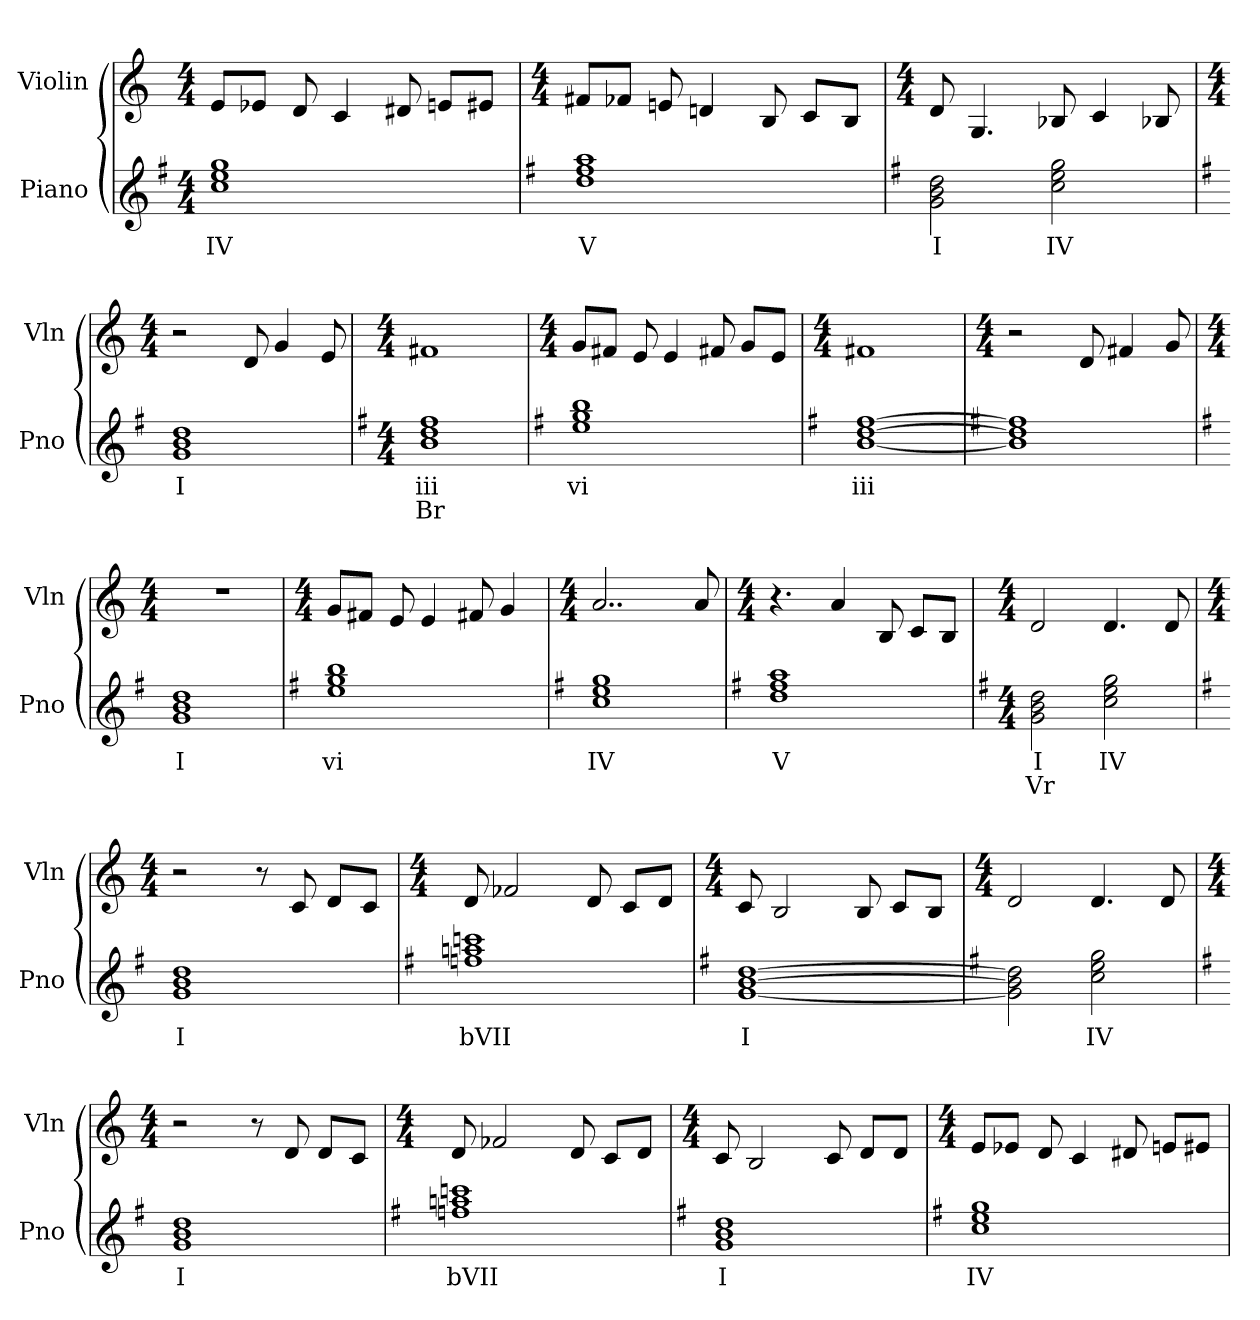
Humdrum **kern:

**kern	**text	**text	**kern
*part2	*part2	*part2	*part1
*staff2	*staff2	*staff2	*staff1
*I"Piano	*	*	*I"Violin
*I'Pno	*	*	*I'Vln
*k[f#]	*	*	*
*G:	*	*	*
*M4/4	*	*	*M4/4
=	=	=	=
1cc 1ee 1gg	IV	.	8eL
.	.	.	8e-XJ
.	.	.	8d
.	.	.	4c
.	.	.	8d#X
.	.	.	8enL
.	.	.	8e#XJ
=	=	=	=
*k[f#]	*	*	*
*G:	*	*	*
*	*	*	*M4/4
1dd 1ff# 1aa	V	.	8f#XL
.	.	.	8f-XJ
.	.	.	8en
.	.	.	4dn
.	.	.	8B
.	.	.	8cL
.	.	.	8BJ
=	=	=	=
*k[f#]	*	*	*
*G:	*	*	*
*	*	*	*M4/4
2g 2b 2dd	I	.	8d
.	.	.	4.G
2cc 2ee 2gg	IV	.	8B-X
.	.	.	4c
.	.	.	8B-X
=	=	=	=
*k[f#]	*	*	*
*G:	*	*	*
*	*	*	*M4/4
1g 1b 1dd	I	.	2r
.	.	.	8d
.	.	.	4g
.	.	.	8e
=	=	=	=
*k[f#]	*	*	*
*G:	*	*	*
*M4/4	*	*	*M4/4
1b 1dd 1ff#	iii	Br	1f#X
=	=	=	=
*k[f#]	*	*	*
*G:	*	*	*
*	*	*	*M4/4
1ee 1gg 1bb	vi	.	8gL
.	.	.	8f#XJ
.	.	.	8e
.	.	.	4e
.	.	.	8f#X
.	.	.	8gL
.	.	.	8eJ
=	=	=	=
*k[f#]	*	*	*
*G:	*	*	*
*	*	*	*M4/4
[1b [1dd [1ff#	iii	.	1f#X
=	=	=	=
*k[f#]	*	*	*
*G:	*	*	*
*	*	*	*M4/4
1b] 1dd] 1ff#]	.	.	2r
.	.	.	8d
.	.	.	4f#X
.	.	.	8g
=	=	=	=
*k[f#]	*	*	*
*G:	*	*	*
*	*	*	*M4/4
1g 1b 1dd	I	.	1r
=	=	=	=
*k[f#]	*	*	*
*G:	*	*	*
*	*	*	*M4/4
1ee 1gg 1bb	vi	.	8gL
.	.	.	8f#XJ
.	.	.	8e
.	.	.	4e
.	.	.	8f#X
.	.	.	4g
=	=	=	=
*k[f#]	*	*	*
*G:	*	*	*
*	*	*	*M4/4
1cc 1ee 1gg	IV	.	2..a
.	.	.	8a
=	=	=	=
*k[f#]	*	*	*
*G:	*	*	*
*	*	*	*M4/4
1dd 1ff# 1aa	V	.	4.r
.	.	.	4a
.	.	.	8B
.	.	.	8cL
.	.	.	8BJ
=	=	=	=
*k[f#]	*	*	*
*G:	*	*	*
*M4/4	*	*	*M4/4
2g 2b 2dd	I	Vr	2d
2cc 2ee 2gg	IV	.	4.d
.	.	.	8d
=	=	=	=
*k[f#]	*	*	*
*G:	*	*	*
*	*	*	*M4/4
1g 1b 1dd	I	.	2r
.	.	.	8r
.	.	.	8c
.	.	.	8dL
.	.	.	8cJ
=	=	=	=
*k[f#]	*	*	*
*G:	*	*	*
*	*	*	*M4/4
1ffn 1aan 1cccn	bVII	.	8d
.	.	.	2f-X
.	.	.	8d
.	.	.	8cL
.	.	.	8dJ
=	=	=	=
*k[f#]	*	*	*
*G:	*	*	*
*	*	*	*M4/4
[1g [1b [1dd	I	.	8c
.	.	.	2B
.	.	.	8B
.	.	.	8cL
.	.	.	8BJ
=	=	=	=
*k[f#]	*	*	*
*G:	*	*	*
*	*	*	*M4/4
2g] 2b] 2dd]	.	.	2d
2cc 2ee 2gg	IV	.	4.d
.	.	.	8d
=	=	=	=
*k[f#]	*	*	*
*G:	*	*	*
*	*	*	*M4/4
1g 1b 1dd	I	.	2r
.	.	.	8r
.	.	.	8d
.	.	.	8dL
.	.	.	8cJ
=	=	=	=
*k[f#]	*	*	*
*G:	*	*	*
*	*	*	*M4/4
1ffn 1aan 1cccn	bVII	.	8d
.	.	.	2f-X
.	.	.	8d
.	.	.	8cL
.	.	.	8dJ
=	=	=	=
*k[f#]	*	*	*
*G:	*	*	*
*	*	*	*M4/4
1g 1b 1dd	I	.	8c
.	.	.	2B
.	.	.	8c
.	.	.	8dL
.	.	.	8dJ
=	=	=	=
*k[f#]	*	*	*
*G:	*	*	*
*	*	*	*M4/4
1cc 1ee 1gg	IV	.	8eL
.	.	.	8e-XJ
.	.	.	8d
.	.	.	4c
.	.	.	8d#X
.	.	.	8enL
.	.	.	8e#XJ
=	=	=	=
*-	*-	*-	*-
